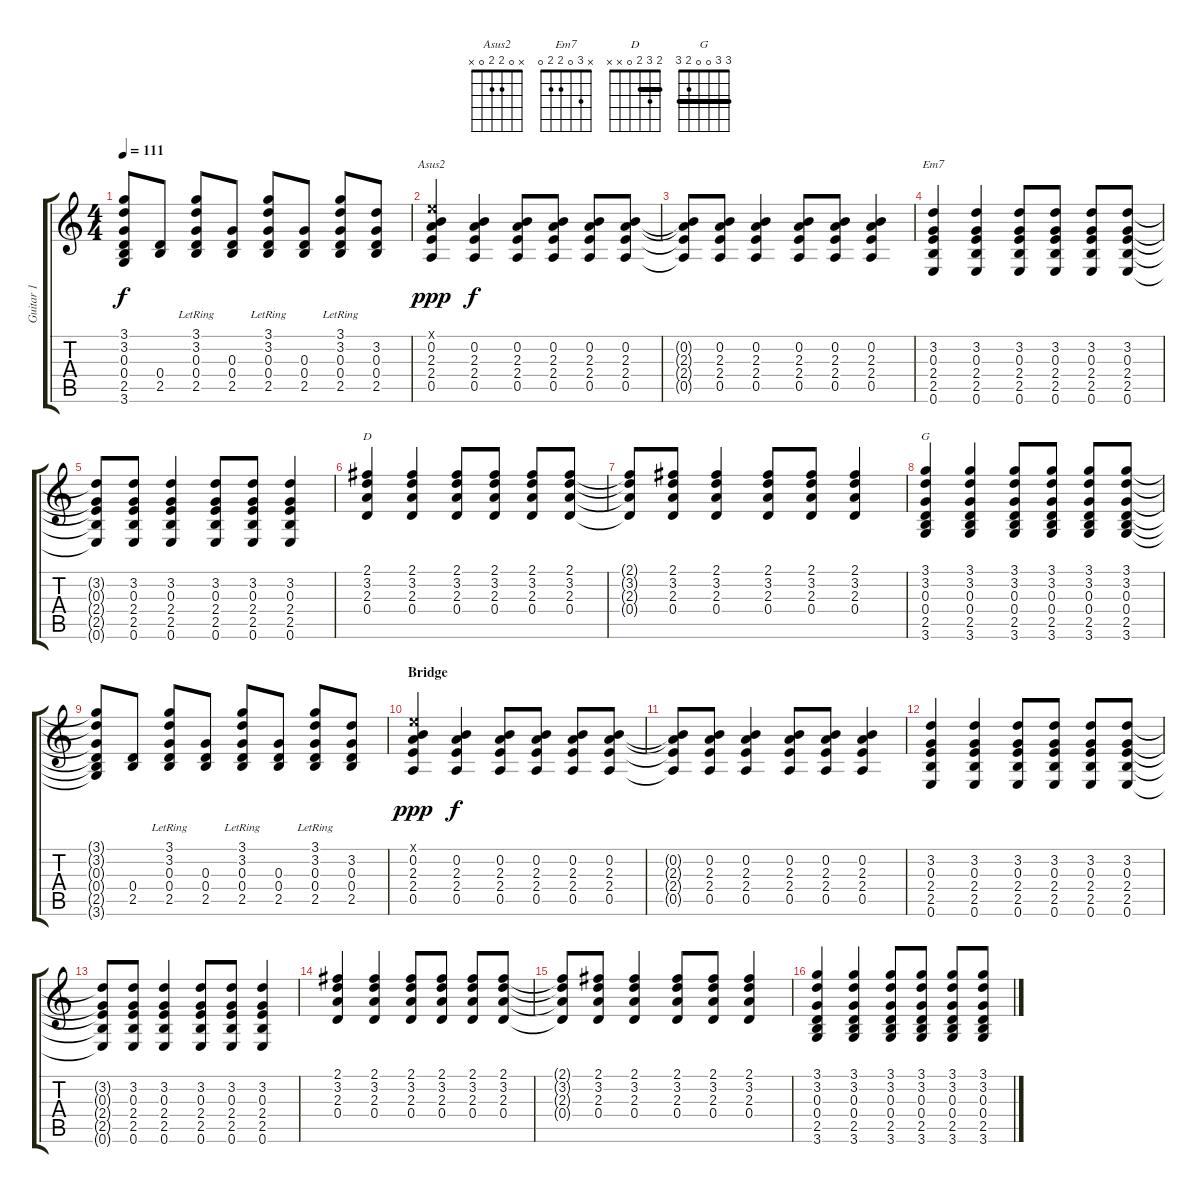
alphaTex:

\track ("Guitar 1" "Guitar 1") {instrument acousticguitarsteel}
\staff {score tabs}
\tuning (E4 B3 G3 D3 A2 E2) {hide}
\chord ("Asus2" x 0 2 2 0 x)
\chord ("Em7" x 3 0 2 2 0)
\chord ("D" 2 3 2 0 x x) {barre 2}
\chord ("G" 3 3 0 0 2 3) {barre 3}
\ts (4 4)
\tempo 111
\clef g2
\ks c
(3.1{t} 3.2{t} 0.3{t} 0.4{t} 2.5{t} 3.6{t}).8{dy f} (0.4 2.5).8 (3.1{lr} 3.2{lr} 0.3 0.4 2.5).8 (0.3 0.4 2.5).8 (3.1{lr} 3.2{lr} 0.3 0.4 2.5).8 (0.3 0.4 2.5).8 (3.1{lr} 3.2 0.3 0.4 2.5).8 (3.2 0.3 0.4 2.5).8 |
(0.1{x} 0.2 2.3 2.4 0.5).4{ch "Asus2" dy ppp} (0.2 2.3 2.4 0.5).4{dy f} (0.2 2.3 2.4 0.5).8 (0.2 2.3 2.4 0.5).8 (0.2 2.3 2.4 0.5).8 (0.2 2.3 2.4 0.5).8 |
(0.2{t} 2.3{t} 2.4{t} 0.5{t}).8 (0.2 2.3 2.4 0.5).8 (0.2 2.3 2.4 0.5).4 (0.2 2.3 2.4 0.5).8 (0.2 2.3 2.4 0.5).8 (0.2 2.3 2.4 0.5).4 |
(3.2 0.3 2.4 2.5 0.6).4{ch "Em7"} (3.2 0.3 2.4 2.5 0.6).4 (3.2 0.3 2.4 2.5 0.6).8 (3.2 0.3 2.4 2.5 0.6).8 (3.2 0.3 2.4 2.5 0.6).8 (3.2 0.3 2.4 2.5 0.6).8 |
(3.2{t} 0.3{t} 2.4{t} 2.5{t} 0.6{t}).8 (3.2 0.3 2.4 2.5 0.6).8 (3.2 0.3 2.4 2.5 0.6).4 (3.2 0.3 2.4 2.5 0.6).8 (3.2 0.3 2.4 2.5 0.6).8 (3.2 0.3 2.4 2.5 0.6).4 |
(2.1 3.2 2.3 0.4).4{ch "D"} (2.1 3.2 2.3 0.4).4 (2.1 3.2 2.3 0.4).8 (2.1 3.2 2.3 0.4).8 (2.1 3.2 2.3 0.4).8 (2.1 3.2 2.3 0.4).8 |
(2.1{t} 3.2{t} 2.3{t} 0.4{t}).8 (2.1 3.2 2.3 0.4).8 (2.1 3.2 2.3 0.4).4 (2.1 3.2 2.3 0.4).8 (2.1 3.2 2.3 0.4).8 (2.1 3.2 2.3 0.4).4 |
(3.1 3.2 0.3 0.4 2.5 3.6).4{ch "G"} (3.1 3.2 0.3 0.4 2.5 3.6).4 (3.1 3.2 0.3 0.4 2.5 3.6).8 (3.1 3.2 0.3 0.4 2.5 3.6).8 (3.1 3.2 0.3 0.4 2.5 3.6).8 (3.1 3.2 0.3 0.4 2.5 3.6).8 |
(3.1{t} 3.2{t} 0.3{t} 0.4{t} 2.5{t} 3.6{t}).8 (0.4 2.5).8 (3.1{lr} 3.2{lr} 0.3 0.4 2.5).8 (0.3 0.4 2.5).8 (3.1{lr} 3.2{lr} 0.3 0.4 2.5).8 (0.3 0.4 2.5).8 (3.1{lr} 3.2 0.3 0.4 2.5).8 (3.2 0.3 0.4 2.5).8 |
\section ("" "Bridge")
(0.1{x} 0.2 2.3 2.4 0.5).4{dy ppp} (0.2 2.3 2.4 0.5).4{dy f} (0.2 2.3 2.4 0.5).8 (0.2 2.3 2.4 0.5).8 (0.2 2.3 2.4 0.5).8 (0.2 2.3 2.4 0.5).8 |
(0.2{t} 2.3{t} 2.4{t} 0.5{t}).8 (0.2 2.3 2.4 0.5).8 (0.2 2.3 2.4 0.5).4 (0.2 2.3 2.4 0.5).8 (0.2 2.3 2.4 0.5).8 (0.2 2.3 2.4 0.5).4 |
(3.2 0.3 2.4 2.5 0.6).4 (3.2 0.3 2.4 2.5 0.6).4 (3.2 0.3 2.4 2.5 0.6).8 (3.2 0.3 2.4 2.5 0.6).8 (3.2 0.3 2.4 2.5 0.6).8 (3.2 0.3 2.4 2.5 0.6).8 |
(3.2{t} 0.3{t} 2.4{t} 2.5{t} 0.6{t}).8 (3.2 0.3 2.4 2.5 0.6).8 (3.2 0.3 2.4 2.5 0.6).4 (3.2 0.3 2.4 2.5 0.6).8 (3.2 0.3 2.4 2.5 0.6).8 (3.2 0.3 2.4 2.5 0.6).4 |
(2.1 3.2 2.3 0.4).4 (2.1 3.2 2.3 0.4).4 (2.1 3.2 2.3 0.4).8 (2.1 3.2 2.3 0.4).8 (2.1 3.2 2.3 0.4).8 (2.1 3.2 2.3 0.4).8 |
(2.1{t} 3.2{t} 2.3{t} 0.4{t}).8 (2.1 3.2 2.3 0.4).8 (2.1 3.2 2.3 0.4).4 (2.1 3.2 2.3 0.4).8 (2.1 3.2 2.3 0.4).8 (2.1 3.2 2.3 0.4).4 |
(3.1 3.2 0.3 0.4 2.5 3.6).4 (3.1 3.2 0.3 0.4 2.5 3.6).4 (3.1 3.2 0.3 0.4 2.5 3.6).8 (3.1 3.2 0.3 0.4 2.5 3.6).8 (3.1 3.2 0.3 0.4 2.5 3.6).8 (3.1 3.2 0.3 0.4 2.5 3.6).8
